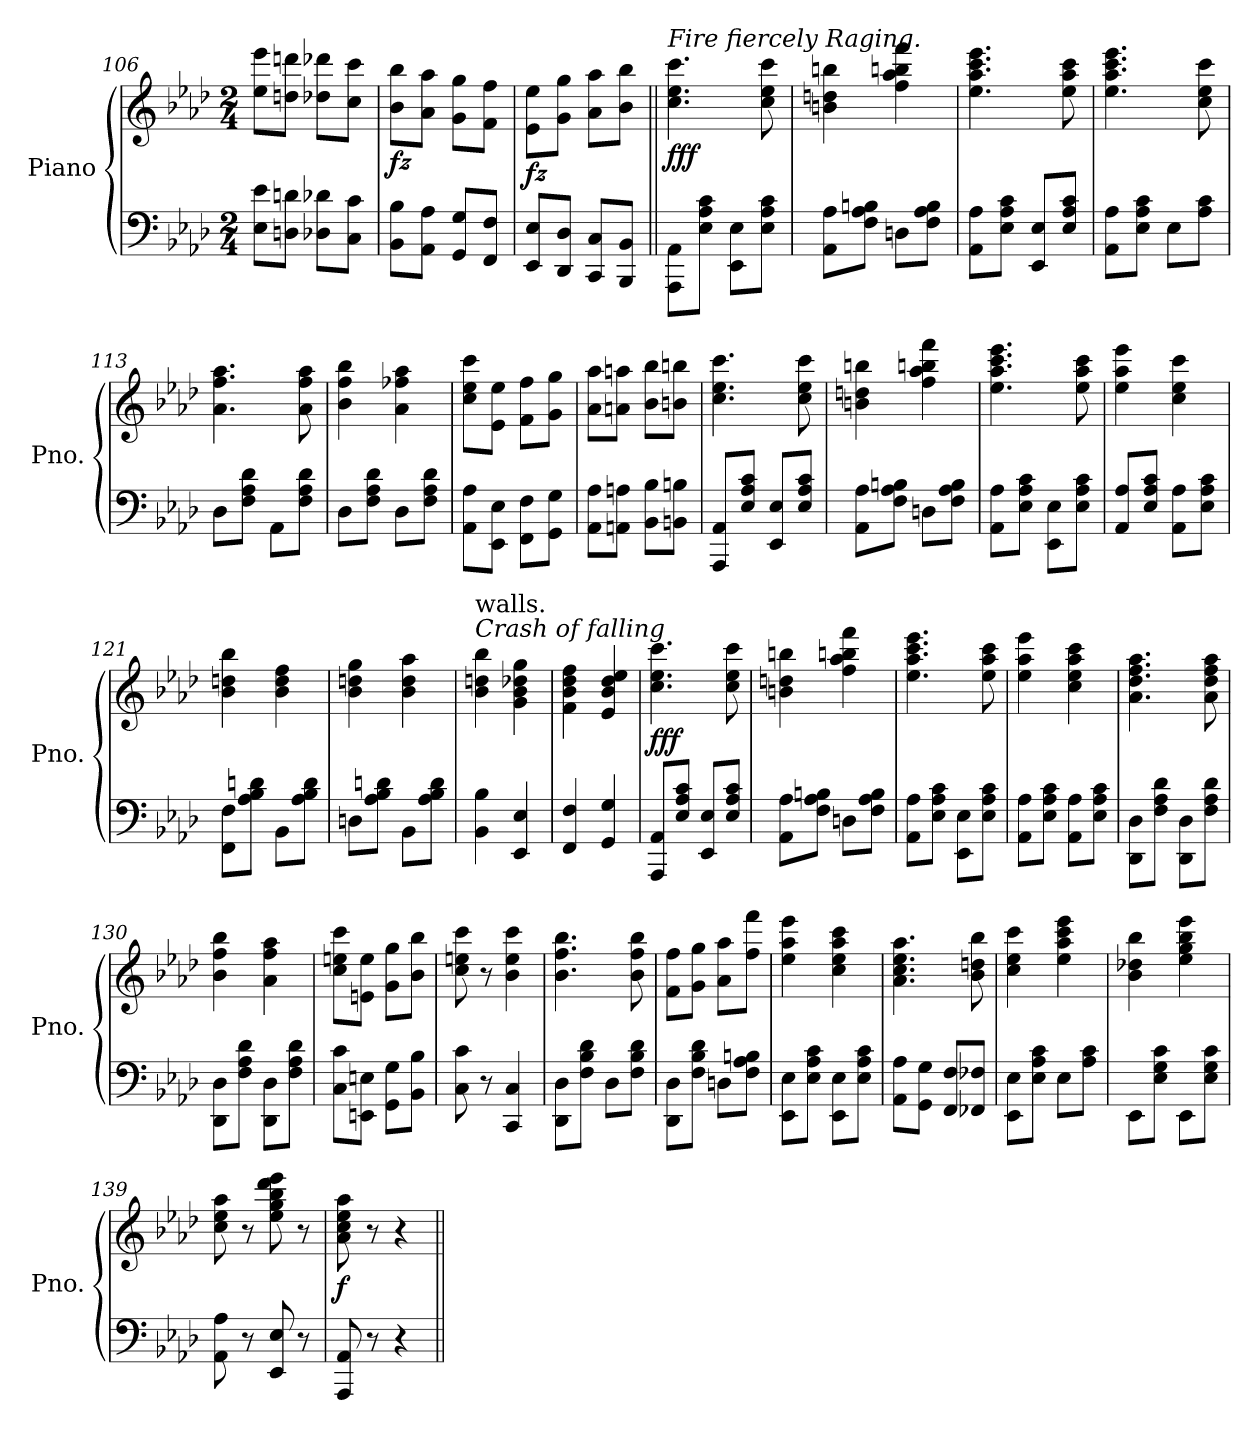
**kern	**kern	**dynam
*part1	*part1	*part1
*staff2	*staff1	*staff1/2
*I"Piano	*	*
*I'Pno.	*	*
*clefF4	*clefG2	*
*k[b-e-a-d-]	*k[b-e-a-d-]	*
*M2/4	*M2/4	*
=106	=106	=106
8E-\ 8e-\L	8ee-\ 8eee-\L	.
8Dn\ 8dn\J	8ddn\ 8dddn\J	.
8D-X\ 8d-X\L	8dd-X\ 8ddd-X\L	.
8C\ 8c\J	8cc\ 8ccc\J	.
!!LO:LB:g=z
=107	=107	=107
!	!	!LO:DY:b
8BB-\ 8B-\L	8b-\ 8bb-\L	fz
8AA-\ 8A-\J	8a-\ 8aa-\J	.
8GG/ 8G/L	8g\ 8gg\L	.
8FF/ 8F/J	8f\ 8ff\J	.
=108	=108	=108
!	!	!LO:DY:b
8EE-/ 8E-/L	8e-\ 8ee-\L	fz
8DD-/ 8D-/J	8g\ 8gg\J	.
8CC/ 8C/L	8a-\ 8aa-\L	.
8BBB-/ 8BB-/J	8b-\ 8bb-\J	.
=109||	=109||	=109||
!	!LO:TX:a:i:t=Fire fiercely Raging.	!
!	!	!LO:DY:b
8AAA-\ 8AA-\L	4.cc\ 4.ee-\ 4.ccc\	fff
8E-\ 8A-\ 8c\J	.	.
8EE-\ 8E-\L	.	.
8E-\ 8A-\ 8c\J	8cc\ 8ee-\ 8ccc\	.
=110	=110	=110
8AA-\ 8A-\L	4bn\ 4ddn\ 4bbn\	.
8F\ 8A-\ 8Bn\J	.	.
8Dn\L	4ff\ 4aa-\ 4bbn\ 4fff\	.
8F\ 8A-\ 8B\J	.	.
=111	=111	=111
8AA-\ 8A-\L	4.ee-\ 4.aa-\ 4.ccc\ 4.eee-\	.
8E-\ 8A-\ 8c\J	.	.
8EE-/ 8E-/L	.	.
8E-/ 8A-/ 8c/J	8ee-\ 8aa-\ 8ccc\	.
=112	=112	=112
8AA-\ 8A-\L	4.ee-\ 4.aa-\ 4.ccc\ 4.eee-\	.
8E-\ 8A-\ 8c\J	.	.
8E-\L	.	.
8A-\ 8c\J	8cc\ 8ee-\ 8ccc\	.
!!LO:LB:g=z
=113	=113	=113
8D-\L	4.a-\ 4.ff\ 4.aa-\	.
8F\ 8A-\ 8d-\J	.	.
8AA-\L	.	.
8F\ 8A-\ 8d-\J	8a-\ 8ff\ 8aa-\	.
=114	=114	=114
8D-\L	4b-\ 4ff\ 4bb-\	.
8F\ 8A-\ 8d-\J	.	.
8D-\L	4a-\ 4ff-X\ 4aa-\	.
8F\ 8A-\ 8d-\J	.	.
=115	=115	=115
8AA-\ 8A-\L	8cc\ 8ee-\ 8ccc\L	.
8EE-\ 8E-\J	8e-\ 8ee-\J	.
8FF\ 8F\L	8f\ 8ff\L	.
8GG\ 8G\J	8g\ 8gg\J	.
=116	=116	=116
8AA-\ 8A-\L	8a-\ 8aa-\L	.
8AAn\ 8An\J	8an\ 8aan\J	.
8BB-\ 8B-\L	8b-\ 8bb-\L	.
8BBn\ 8Bn\J	8bn\ 8bbn\J	.
=117	=117	=117
8AAA-/ 8AA-/L	4.cc\ 4.ee-\ 4.ccc\	.
8E-/ 8A-/ 8c/J	.	.
8EE-/ 8E-/L	.	.
8E-/ 8A-/ 8c/J	8cc\ 8ee-\ 8ccc\	.
!!LO:LB:g=z
=118	=118	=118
8AA-\ 8A-\L	4bn\ 4ddn\ 4bbn\	.
8F\ 8A-\ 8Bn\J	.	.
8Dn\L	4ff\ 4aa-\ 4bbn\ 4fff\	.
8F\ 8A-\ 8B\J	.	.
=119	=119	=119
8AA-\ 8A-\L	4.ee-\ 4.aa-\ 4.ccc\ 4.eee-\	.
8E-\ 8A-\ 8c\J	.	.
8EE-\ 8E-\L	.	.
8E-\ 8A-\ 8c\J	8ee-\ 8aa-\ 8ccc\	.
=120	=120	=120
8AA-/ 8A-/L	4ee-\ 4aa-\ 4eee-\	.
8E-/ 8A-/ 8c/J	.	.
8AA-\ 8A-\L	4cc\ 4ee-\ 4ccc\	.
8E-\ 8A-\ 8c\J	.	.
=121	=121	=121
8FF\ 8F\L	4b-\ 4ddn\ 4bb-\	.
8A-\ 8B-\ 8dn\J	.	.
8BB-\L	4b-\ 4dd\ 4ff\	.
8A-\ 8B-\ 8d\J	.	.
=122	=122	=122
8Dn\L	4b-\ 4ddn\ 4gg\	.
8A-\ 8B-\ 8dn\J	.	.
8BB-\L	4b-\ 4dd\ 4aa-\	.
8A-\ 8B-\ 8d\J	.	.
!!LO:PB:g=z
=123	=123	=123
!	!LO:TX:a:i:t=Crash of falling	!
!	!LO:TX:a:t=walls.	!
4BB-\ 4B-\	4b-\ 4ddn\ 4bb-\	.
4EE-/ 4E-/	4g\ 4b-\ 4dd-X\ 4gg\	.
=124	=124	=124
4FF/ 4F/	4f\ 4b-\ 4dd-\ 4ff\	.
4GG/ 4G/	4e-/ 4b-/ 4dd-/ 4ee-/	.
=125	=125	=125
!	!	!LO:DY:b
8AAA-/ 8AA-/L	4.cc\ 4.ee-\ 4.ccc\	fff
8E-/ 8A-/ 8c/J	.	.
8EE-/ 8E-/L	.	.
8E-/ 8A-/ 8c/J	8cc\ 8ee-\ 8ccc\	.
=126	=126	=126
8AA-\ 8A-\L	4bn\ 4ddn\ 4bbn\	.
8F\ 8A-\ 8Bn\J	.	.
8Dn\L	4ff\ 4aa-\ 4bbn\ 4fff\	.
8F\ 8A-\ 8B\J	.	.
=127	=127	=127
8AA-\ 8A-\L	4.ee-\ 4.aa-\ 4.ccc\ 4.eee-\	.
8E-\ 8A-\ 8c\J	.	.
8EE-\ 8E-\L	.	.
8E-\ 8A-\ 8c\J	8ee-\ 8aa-\ 8ccc\	.
=128	=128	=128
8AA-\ 8A-\L	4ee-\ 4aa-\ 4eee-\	.
8E-\ 8A-\ 8c\J	.	.
8AA-\ 8A-\L	4cc\ 4ee-\ 4aa-\ 4ccc\	.
8E-\ 8A-\ 8c\J	.	.
!!LO:PB:g=z
=129	=129	=129
8DD-\ 8D-\L	4.a-\ 4.dd-\ 4.ff\ 4.aa-\	.
8F\ 8A-\ 8d-\J	.	.
8DD-\ 8D-\L	.	.
8F\ 8A-\ 8d-\J	8a-\ 8dd-\ 8ff\ 8aa-\	.
=130	=130	=130
8DD-\ 8D-\L	4b-\ 4ff\ 4bb-\	.
8F\ 8A-\ 8d-\J	.	.
8DD-\ 8D-\L	4a-\ 4ff\ 4aa-\	.
8F\ 8A-\ 8d-\J	.	.
=131	=131	=131
8C\ 8c\L	8cc\ 8een\ 8ccc\L	.
8EEn\ 8En\J	8en\ 8ee\J	.
8GG\ 8G\L	8g\ 8gg\L	.
8BB-\ 8B-\J	8b-\ 8bb-\J	.
=132	=132	=132
8C\ 8c\	8cc\ 8een\ 8ccc\	.
8r	8r	.
4CC/ 4C/	4b-\ 4ee\ 4ccc\	.
=133	=133	=133
8DD-\ 8D-\L	4.b-\ 4.ff\ 4.bb-\	.
8F\ 8B-\ 8d-\J	.	.
8D-\L	.	.
8F\ 8B-\ 8d-\J	8b-\ 8ff\ 8bb-\	.
=134	=134	=134
8DD-\ 8D-\L	8f\ 8ff\L	.
8F\ 8B-\ 8d-\J	8g\ 8gg\J	.
8Dn\L	8a-\ 8aa-\L	.
8F\ 8A-\ 8Bn\J	8ff\ 8fff\J	.
!!LO:LB:g=z
=135	=135	=135
8EE-\ 8E-\L	4ee-\ 4aa-\ 4eee-\	.
8E-\ 8A-\ 8c\J	.	.
8EE-\ 8E-\L	4cc\ 4ee-\ 4aa-\ 4ccc\	.
8E-\ 8A-\ 8c\J	.	.
=136	=136	=136
8AA-\ 8A-\L	4.a-\ 4.cc\ 4.ee-\ 4.aa-\	.
8GG\ 8G\J	.	.
8FF/ 8F/L	.	.
8FF-X/ 8F-X/J	8b-\ 8ddn\ 8bb-\	.
=137	=137	=137
8EE-\ 8E-\L	4cc\ 4ee-\ 4ccc\	.
8E-\ 8A-\ 8c\J	.	.
8E-\L	4ee-\ 4aa-\ 4ccc\ 4eee-\	.
8A-\ 8c\J	.	.
=138	=138	=138
8EE-\L	4b-\ 4dd-X\ 4bb-\	.
8E-\ 8G\ 8c\J	.	.
8EE-\L	4ee-\ 4gg\ 4bb-\ 4eee-\	.
8E-\ 8G\ 8c\J	.	.
=139	=139	=139
8AA-\ 8A-\	8cc\ 8ee-\ 8aa-\	.
8r	8r	.
8EE-/ 8E-/	8ee-\ 8gg\ 8bb-\ 8ddd-\ 8eee-\	.
8r	8r	.
=140	=140	=140
!	!	!LO:DY:b
8AAA-/ 8AA-/	8a-\ 8cc\ 8ee-\ 8aa-\	f
8r	8r	.
4r	4r	.
=||	=||	=||
*-	*-	*-
